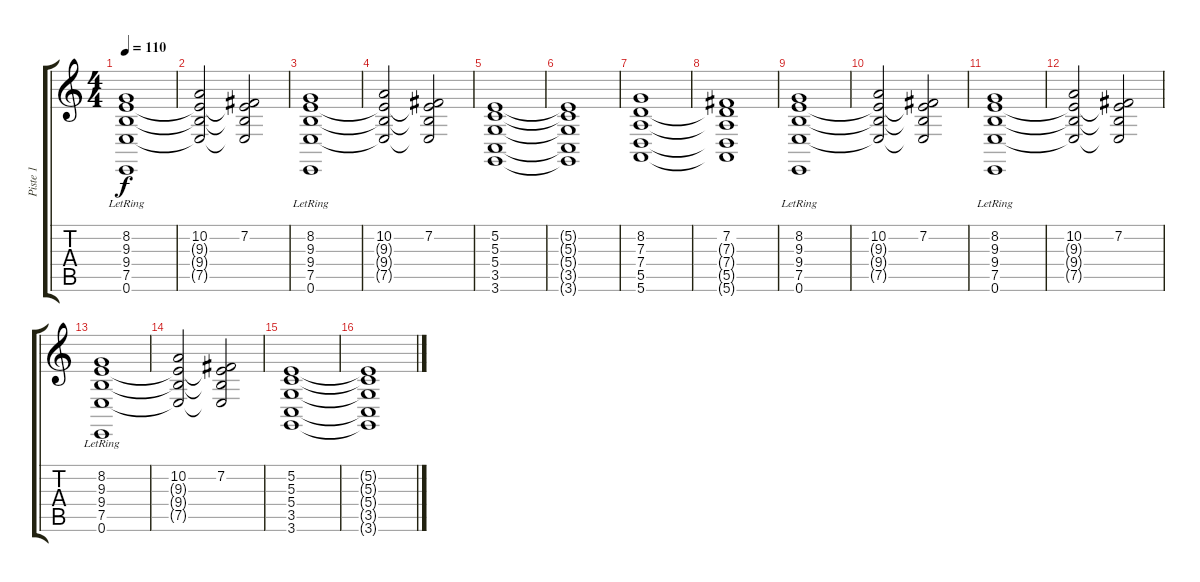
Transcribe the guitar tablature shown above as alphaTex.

\track ("Piste 1" "Piste 1") {instrument pad2warm}
\staff {score tabs}
\tuning (E4 B3 G3 D3 A2 E2) {hide}
\ts (4 4)
\tempo 110
\clef g2
\ks c
(8.2 9.3 9.4 7.5 0.6{lr}).1{dy f} |
(10.2 9.3{t} 9.4{t} 7.5{t}).2 (7.2 9.3{t} 9.4{t} 7.5{t}).2 |
(8.2 9.3 9.4 7.5 0.6{lr}).1 |
(10.2 9.3{t} 9.4{t} 7.5{t}).2 (7.2 9.3{t} 9.4{t} 7.5{t}).2 |
(5.2 5.3 5.4 3.5 3.6).1 |
(5.2{t} 5.3{t} 5.4{t} 3.5{t} 3.6{t}).1 |
(8.2 7.3 7.4 5.5 5.6).1 |
(7.2 7.3{t} 7.4{t} 5.5{t} 5.6{t}).1 |
(8.2 9.3 9.4 7.5 0.6{lr}).1 |
(10.2 9.3{t} 9.4{t} 7.5{t}).2 (7.2 9.3{t} 9.4{t} 7.5{t}).2 |
(8.2 9.3 9.4 7.5 0.6{lr}).1 |
(10.2 9.3{t} 9.4{t} 7.5{t}).2 (7.2 9.3{t} 9.4{t} 7.5{t}).2 |
(8.2 9.3 9.4 7.5 0.6{lr}).1 |
(10.2 9.3{t} 9.4{t} 7.5{t}).2 (7.2 9.3{t} 9.4{t} 7.5{t}).2 |
(5.2 5.3 5.4 3.5 3.6).1 |
(5.2{t} 5.3{t} 5.4{t} 3.5{t} 3.6{t}).1
